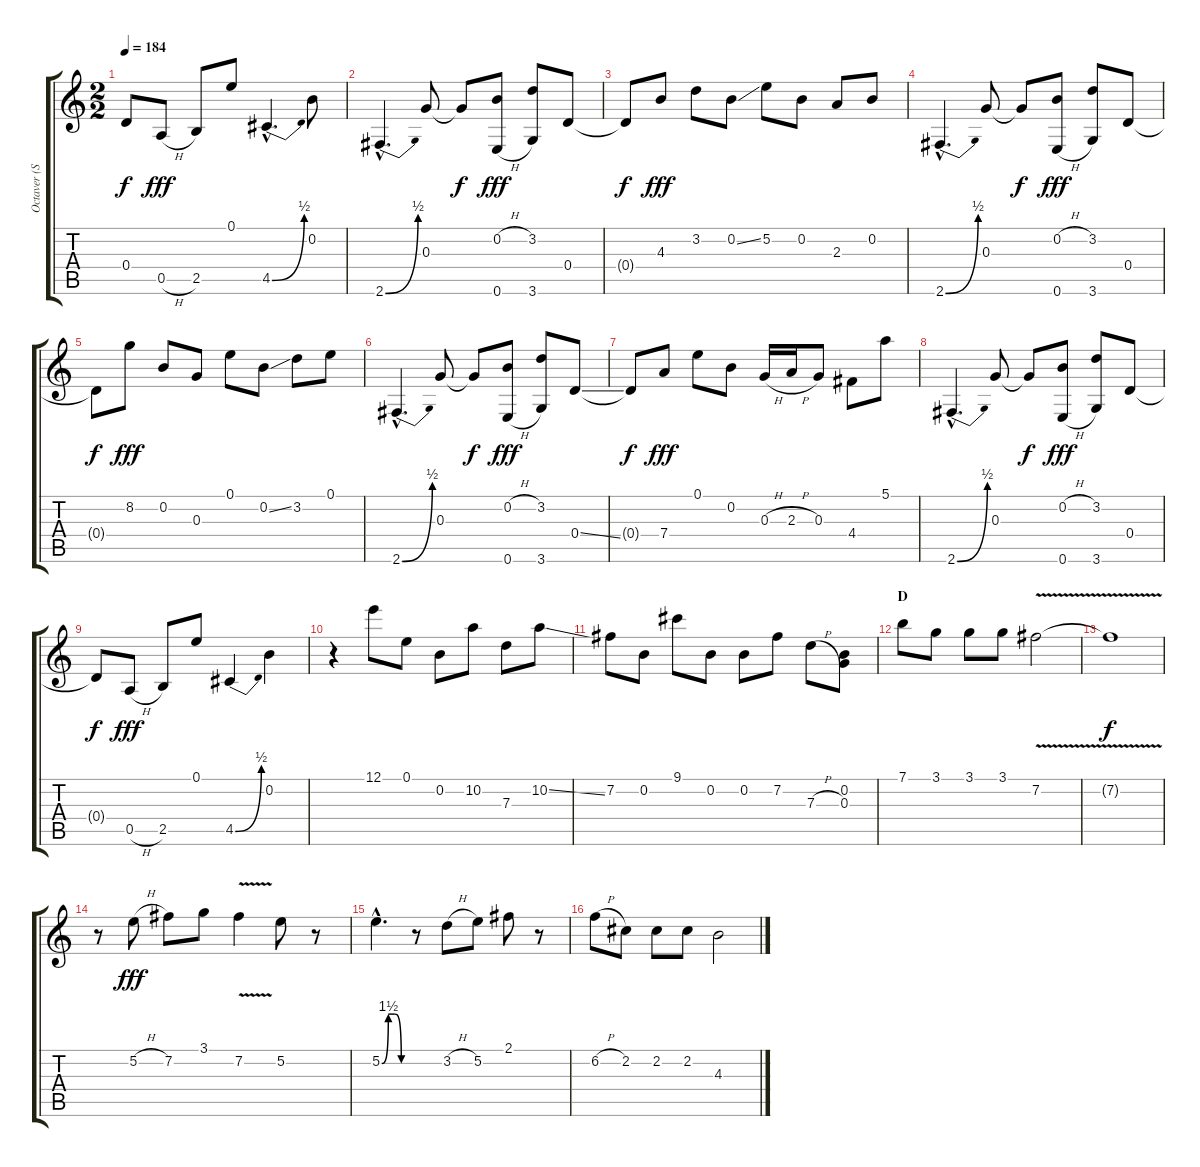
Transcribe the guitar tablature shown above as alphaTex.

\track ("Octaver (Sitar 2)" "Octaver (S") {instrument sitar}
\staff {score tabs}
\tuning (E5 B4 G4 D4 A3 E3) {hide}
\ts (2 2)
\tempo 184
\clef g2
\ks c
0.4{t}.8{dy f} 0.5{h}.8{dy fff} 2.5.8 0.1.8 4.5{be (bend 0 0 60 2) hac}.4{d} 0.2.8 |
2.6{be (bend 0 0 60 2) hac}.4{d} 0.3.8 0.3{t}.8{dy f} (0.2{h} 0.6{h}).8{dy fff} (3.2 3.6).8 0.4.8 |
0.4{t}.8{dy f} 4.3.8{dy fff} 3.2.8 0.2{ss}.8 5.2.8 0.2.8 2.3.8 0.2.8 |
2.6{be (bend 0 0 60 2) hac}.4{d} 0.3.8 0.3{t}.8{dy f} (0.2{h} 0.6{h}).8{dy fff} (3.2 3.6).8 0.4.8 |
0.4{t}.8{dy f} 8.2.8{dy fff} 0.2.8 0.3.8 0.1.8 0.2{ss}.8 3.2.8 0.1.8 |
2.6{be (bend 0 0 60 2) hac}.4{d} 0.3.8 0.3{t}.8{dy f} (0.2{h} 0.6{h}).8{dy fff} (3.2 3.6).8 0.4{ss}.8 |
0.4{t}.8{dy f} 7.4.8{dy fff} 0.1.8 0.2.8 0.3{h}.16 2.3{h}.16 0.3.8 4.4.8 5.1.8 |
2.6{be (bend 0 0 60 2) hac}.4{d} 0.3.8 0.3{t}.8{dy f} (0.2{h} 0.6{h}).8{dy fff} (3.2 3.6).8 0.4.8 |
0.4{t}.8{dy f} 0.5{h}.8{dy fff} 2.5.8 0.1.8 4.5{be (bend 0 0 60 2)}.4 0.2.4 |
r.4 12.1.8 0.1.8 0.2.8 10.2.8 7.3.8 10.2{ss}.8 |
7.2.8 0.2.8 9.1.8 0.2.8 0.2.8 7.2.8 7.3{h}.8 (0.2 0.3).8 |
\section ("" "D")
7.1.8 3.1.8 3.1.8 3.1.8 7.2{v}.2 |
7.2{t}.1{dy f} |
r.8 5.2{h}.8{dy fff} 7.2.8 3.1.8 7.2{v}.4 5.2.8 r.8 |
5.2{be (custom 0 0 15 6 30 6 45 0 60 0) hac}.4{d} r.8 3.2{h}.8 5.2.8 2.1.8 r.8 |
6.2{h}.8 2.2.8 2.2.8 2.2.8 4.3.2
